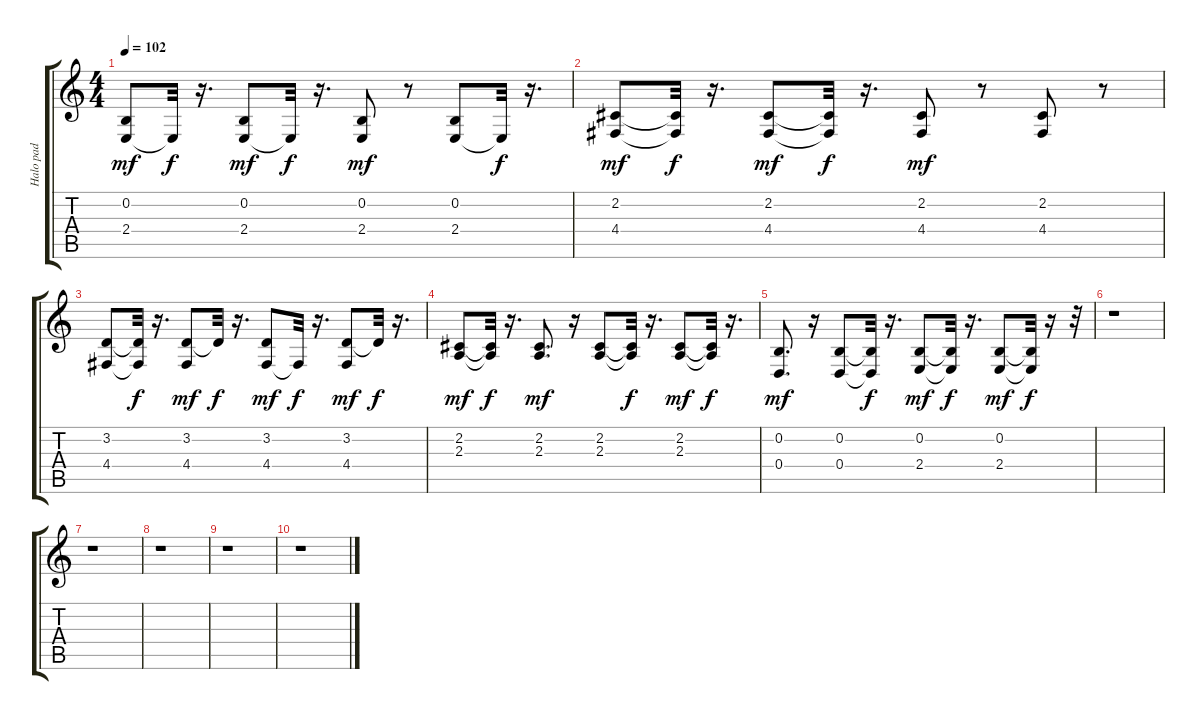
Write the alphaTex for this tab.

\track ("Halo pad" "Halo pad") {instrument pad7halo}
\staff {score tabs}
\tuning (E4 B3 G3 D3 A2 E2) {hide}
\ts (4 4)
\tempo 102
\clef g2
\ks c
(0.2 2.4).8{dy mf} 2.4{t}.32{dy f} r.16{d} (0.2 2.4).8{dy mf} 2.4{t}.32{dy f} r.16{d} (0.2 2.4).8{dy mf} r.8 (0.2 2.4).8 2.4{t}.32{dy f} r.16{d} |
(2.2 4.4).8{dy mf} (2.2{t} 4.4{t}).32{dy f} r.16{d} (2.2 4.4).8{dy mf} (2.2{t} 4.4{t}).32{dy f} r.16{d} (2.2 4.4).8{dy mf} r.8 (2.2 4.4).8 r.8 |
(3.2 4.4).8 (3.2{t} 4.4{t}).32{dy f} r.16{d} (3.2 4.4).8{dy mf} 3.2{t}.32{dy f} r.16{d} (3.2 4.4).8{dy mf} 4.4{t}.32{dy f} r.16{d} (3.2 4.4).8{dy mf} 3.2{t}.32{dy f} r.16{d} |
(2.2 2.3).8{dy mf} (2.2{t} 2.3{t}).32{dy f} r.16{d} (2.2 2.3).8{d dy mf} r.16 (2.2 2.3).8 (2.2{t} 2.3{t}).32{dy f} r.16{d} (2.2 2.3).8{dy mf} (2.2{t} 2.3{t}).32{dy f} r.16{d} |
(0.2 0.4).8{d dy mf} r.16 (0.2 0.4).8 (0.2{t} 0.4{t}).32{dy f} r.16{d} (0.2 2.4).8{dy mf} (0.2{t} 2.4{t}).32{dy f} r.16{d} (0.2 2.4).8{dy mf} (0.2{t} 2.4{t}).32{dy f} r.16 r.32 |
r.1 |
r.1 |
r.1 |
r.1 |
r.1
